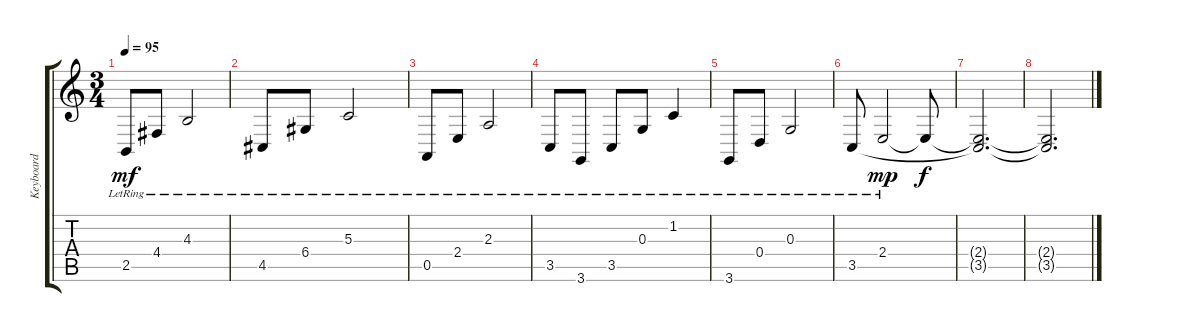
\track ("Keyboard" "Keyboard") {instrument brightacousticpiano}
\staff {score tabs}
\tuning (E4 B3 G3 D3 A2 E2) {hide}
\ts (3 4)
\tempo 95
\clef g2
\ks c
2.5{lr}.8{dy mf} 4.4{lr}.8 4.3{lr}.2 |
4.5{lr}.8 6.4{lr}.8 5.3{lr}.2 |
0.5{lr}.8 2.4{lr}.8 2.3{lr}.2 |
3.5{lr}.8 3.6{lr}.8 3.5{lr}.8 0.3{lr}.8 1.2{lr}.4 |
3.6{lr}.8 0.4{lr}.8 0.3{lr}.2 |
3.5{lr}.8 2.4{lr}.2{dy mp} 2.4{t}.8{dy f} |
(2.4{t} 3.5{t}).2{d} |
(2.4{t} 3.5{t}).2{d}
